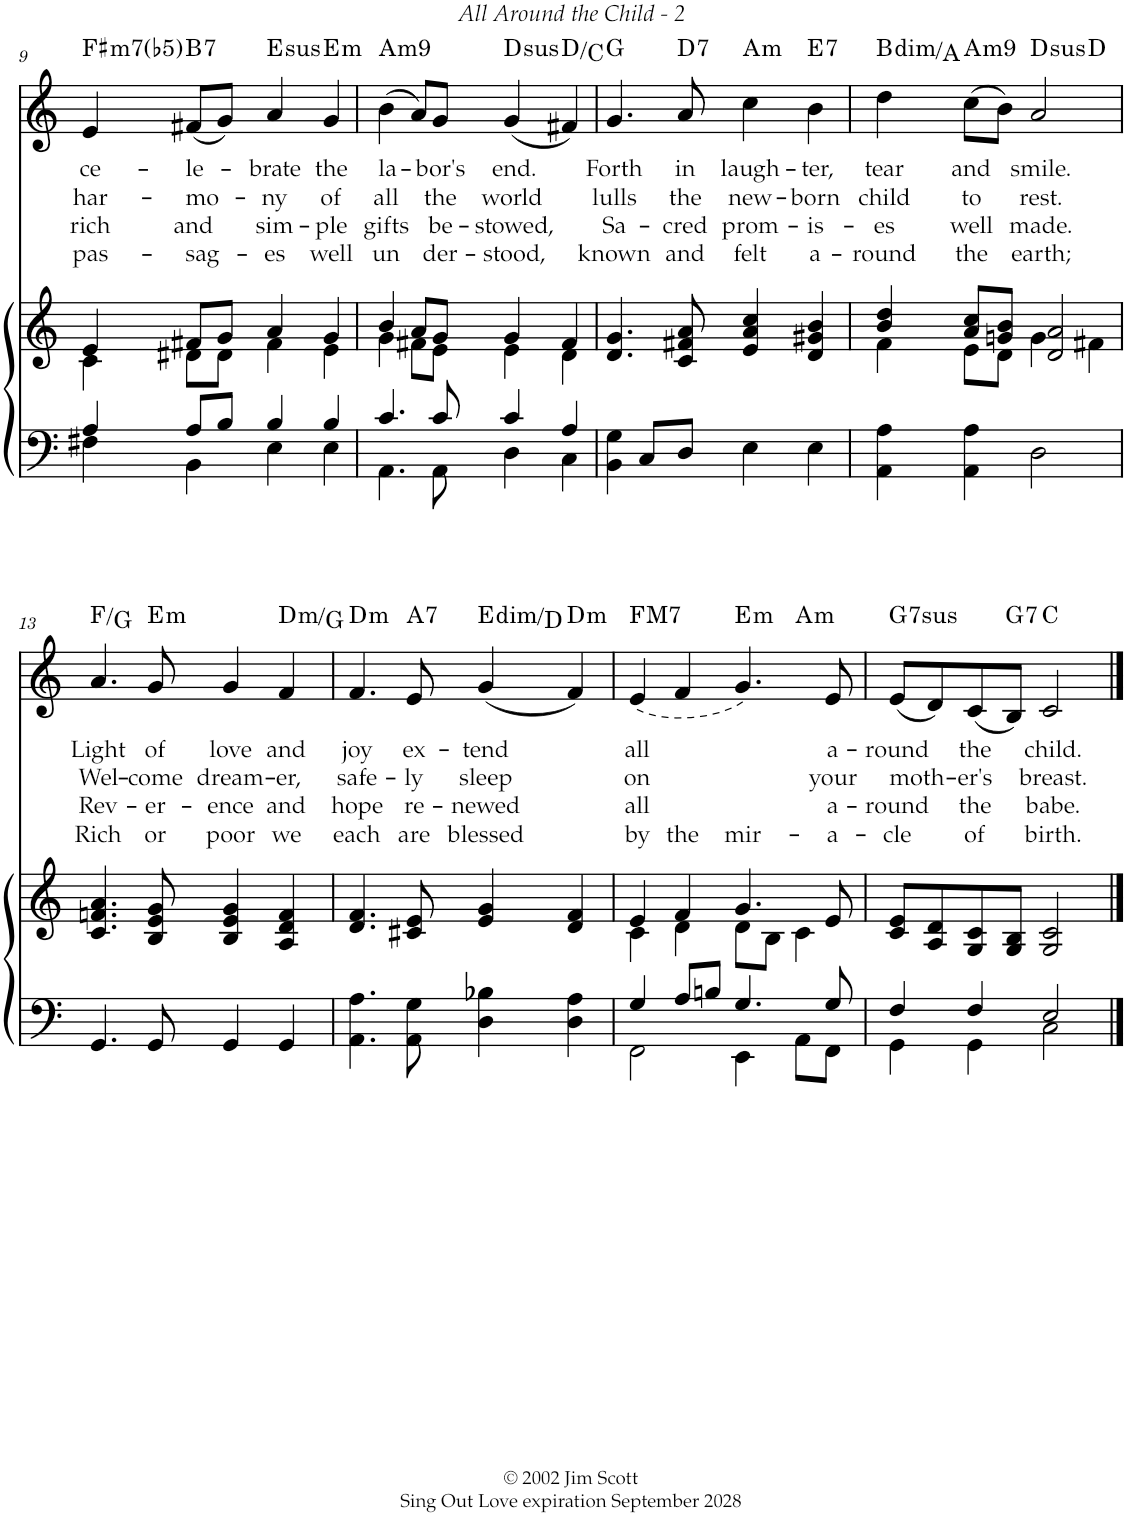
**kern	**kern	**kern	**text	**text	**text	**text	**harte
*part3	*part2	*part1	*part1	*part1	*part1	*part1	*part1
*staff3	*staff2	*staff1	*staff1	*staff1	*staff1	*staff1	*
*I"Piano	*I"Piano	*I"Oboe	*	*	*	*	*
*I'Pno	*I'Pno	*I'Ob	*	*	*	*	*
!!LO:PB:g=z
*clefF4	*clefG2	*clefG2	*	*	*	*	*
*k[]	*k[]	*k[]	*	*	*	*	*
=9	=9	=9	=9	=9	=9	=9	=9
*^	*^	*	*	*	*	*	*
!	!	!	!	!	!LO:LY:b	!LO:LY:b	!LO:LY:b	!LO:LY:b	!LO:H:kt=m7(b5)
4A/	4F#X\	4e/	4c\	4e/	ce-	har-	rich	pas-	F#:hdim7
!	!	!	!	!	!LO:LY:b	!LO:LY:b	!LO:LY:b	!LO:LY:b	!LO:H:kt=7
8A/L	4BB\	8f#X/L	8d#X\L	(<8f#X/L	-le-	-mo-	and	-sag-	B:7
8B/J	.	8g/J	8d#\J	8g/J)	.	.	.	.	.
!	!	!	!	!	!LO:LY:b	!LO:LY:b	!LO:LY:b	!LO:LY:b	!LO:H:kt=sus
4B/	4E\	4a/	4f#\	4a/	-brate	-ny	sim-	-es	E:sus4
!	!	!	!	!	!LO:LY:b	!LO:LY:b	!LO:LY:b	!LO:LY:b	!LO:H:kt=m
4B/	4E\	4g/	4e\	4g/	the	-of	-ple	well	E:min
=10	=10	=10	=10	=10	=10	=10	=10	=10	=10
!	!	!	!	!	!LO:LY:b	!LO:LY:b	!LO:LY:b	!LO:LY:b	!LO:H:kt=m9
4.c/	4.AA\	4b/	4g\	(>4b\	la-	all	gifts	un	A:min9
.	.	8a/L	8f#X\L	8a/L)	.	.	.	.	.
!	!	!	!	!	!LO:LY:b	!LO:LY:b	!LO:LY:b	!LO:LY:b	!
8c/	8AA\	8g/J	8e\J	8g/J	-bor's	the	be-	-der-	.
!	!	!	!	!	!LO:LY:b	!LO:LY:b	!LO:LY:b	!LO:LY:b	!LO:H:kt=sus
4c/	4D\	4g/	4e\	(<4g/	end.	world	-stowed,	-stood,	D:sus4
4A/	4C\	4f#/	4d\	4f#X/)	.	.	.	.	D:maj/b7
=11	=11	=11	=11	=11	=11	=11	=11	=11	=11
!	!	!	!	!	!LO:LY:b	!LO:LY:b	!LO:LY:b	!LO:LY:b	!
*v	*v	*	*	*	*	*	*	*	*
*	*v	*v	*	*	*	*	*	*
4BB\ 4G\	4.d/ 4.g/	4.g/	Forth	lulls	Sa-	known	G:maj
8C/L	.	.	.	.	.	.	.
!	!	!	!LO:LY:b	!LO:LY:b	!LO:LY:b	!LO:LY:b	!LO:H:kt=7
8D/J	8c/ 8f#X/ 8a/	8a/	in	the	-cred	and	D:7
!	!	!	!LO:LY:b	!LO:LY:b	!LO:LY:b	!LO:LY:b	!LO:H:kt=m
4E\	4e/ 4a/ 4cc/	4cc\	laugh-	new-	prom-	felt	A:min
!	!	!	!LO:LY:b	!LO:LY:b	!LO:LY:b	!LO:LY:b	!LO:H:kt=7
4E\	4d/ 4g#X/ 4b/	4b\	-ter,	-born	-is-	a-	E:7
=12	=12	=12	=12	=12	=12	=12	=12
*	*^	*	*	*	*	*	*
!	!	!	!	!LO:LY:b	!LO:LY:b	!LO:LY:b	!LO:LY:b	!LO:H:kt=dim
*	*	*	*^	*	*	*	*	*
4AA\ 4A\	4b/ 4dd/	4f\	4dd\	2.ryy	tear	child	-es	-round	B:dim/b7
!	!	!	!	!	!LO:LY:b	!LO:LY:b	!LO:LY:b	!LO:LY:b	!LO:H:kt=m9
4AA\ 4A\	8a/ 8cc/L	8e\L	(8cc\L	.	and	to	well	the	A:min9
.	8gn/ 8b/J	8d\J	8b\J)	.	.	.	.	.	.
!	!	!	!	!	!LO:LY:b	!LO:LY:b	!LO:LY:b	!LO:LY:b	!LO:H:kt=sus
2D\	2d/ 2a/	4g\	2a/	.	smile.	rest.	made.	earth;	D:sus4
.	.	4f#X\	.	4ryy	.	.	.	.	D:maj
!!LO:LB:g=z
=13	=13	=13	=13	=13	=13	=13	=13	=13	=13
!	!	!	!	!	!LO:LY:b	!LO:LY:b	!LO:LY:b	!LO:LY:b	!
*	*v	*v	*	*	*	*	*	*	*
*	*	*v	*v	*	*	*	*	*
4.GG/	4.c/ 4.fn/ 4.a/	4.a/	Light	Wel-	Rev-	Rich	F:maj/2
!	!	!	!LO:LY:b	!LO:LY:b	!LO:LY:b	!LO:LY:b	!LO:H:kt=m
8GG/	8B/ 8e/ 8g/	8g/	of	-come	-er-	or	E:min
!	!	!	!LO:LY:b	!LO:LY:b	!LO:LY:b	!LO:LY:b	!
4GG/	4B/ 4e/ 4g/	4g/	love	dream-	-ence	poor	.
!	!	!	!LO:LY:b	!LO:LY:b	!LO:LY:b	!LO:LY:b	!LO:H:kt=m
4GG/	4A/ 4d/ 4f/	4f/	and	-er,	and	we	D:min/4
=14	=14	=14	=14	=14	=14	=14	=14
!	!	!	!LO:LY:b	!LO:LY:b	!LO:LY:b	!LO:LY:b	!LO:H:kt=m
4.AA\ 4.A\	4.d/ 4.f/	4.f/	joy	safe-	hope	each	D:min
!	!	!	!LO:LY:b	!LO:LY:b	!LO:LY:b	!LO:LY:b	!LO:H:kt=7
8AA\ 8G\	8c#X/ 8e/	8e/	ex-	-ly	re-	are	A:7
!	!	!	!LO:LY:b	!LO:LY:b	!LO:LY:b	!LO:LY:b	!LO:H:kt=dim
4D\ 4B-X\	4e/ 4g/	(4g/	-tend	sleep	-newed	blessed	E:dim/b7
!	!	!	!	!	!	!	!LO:H:kt=m
4D\ 4A\	4d/ 4f/	4f/)	.	.	.	.	D:min
=15	=15	=15	=15	=15	=15	=15	=15
*^	*^	*	*	*	*	*	*
!	!	!	!	!	!LO:LY:b	!LO:LY:b	!LO:LY:b	!LO:LY:b	!LO:H:kt=M7
*	*	*	*	*^	*	*	*	*	*
4G/	2FF\	4e/	4c\	(4e/	2.ryy	all	on	all	by	F:maj7
!	!	!	!	!	!	!	!	!	!LO:LY:b	!
8A/L	.	4f/	4d\	4f/	.	.	.	.	the	.
8Bn/J	.	.	.	.	.	.	.	.	.	.
!	!	!	!	!	!	!	!	!	!LO:LY:b	!LO:H:kt=m
4.G/	4EE\	4.g/	8d\L	4.g/)	.	.	.	.	mir-	E:min
.	.	.	8B\J	.	.	.	.	.	.	.
!	!	!	!	!	!	!	!	!	!	!LO:H:kt=m
.	8AA\L	.	4c\	.	4ryy	.	.	.	.	A:min
!	!	!	!	!	!	!LO:LY:b	!LO:LY:b	!LO:LY:b	!LO:LY:b	!
8G/	8FF\J	8e/	.	8e/	.	a-	your	a-	-a-	.
*	*	*v	*v	*	*	*	*	*	*	*
=16	=16	=16	=16	=16	=16	=16	=16	=16	=16
!	!	!	!	!	!LO:LY:b	!LO:LY:b	!LO:LY:b	!LO:LY:b	!LO:H:kt=7sus
*	*	*	*v	*v	*	*	*	*	*
4F/	4GG\	8c/ 8e/L	(8e/L	-round	moth-	-round	-cle	G:sus4(7)
.	.	8A/ 8d/	8d/)	.	.	.	.	.
!	!	!	!	!LO:LY:b	!LO:LY:b	!LO:LY:b	!LO:LY:b	!
4F/	4GG\	8G/ 8c/	(8c/	the	-er's	the	of	.
!	!	!	!	!	!	!	!	!LO:H:kt=7
.	.	8G/ 8B/J	8B/J)	.	.	.	.	G:7
!	!	!	!	!LO:LY:b	!LO:LY:b	!LO:LY:b	!LO:LY:b	!
2E/	2C\	2G/ 2c/	2c/	child.	breast.	babe.	birth.	C:maj
*v	*v	*	*	*	*	*	*	*
==	==	==	==	==	==	==	==
*-	*-	*-	*-	*-	*-	*-	*-
